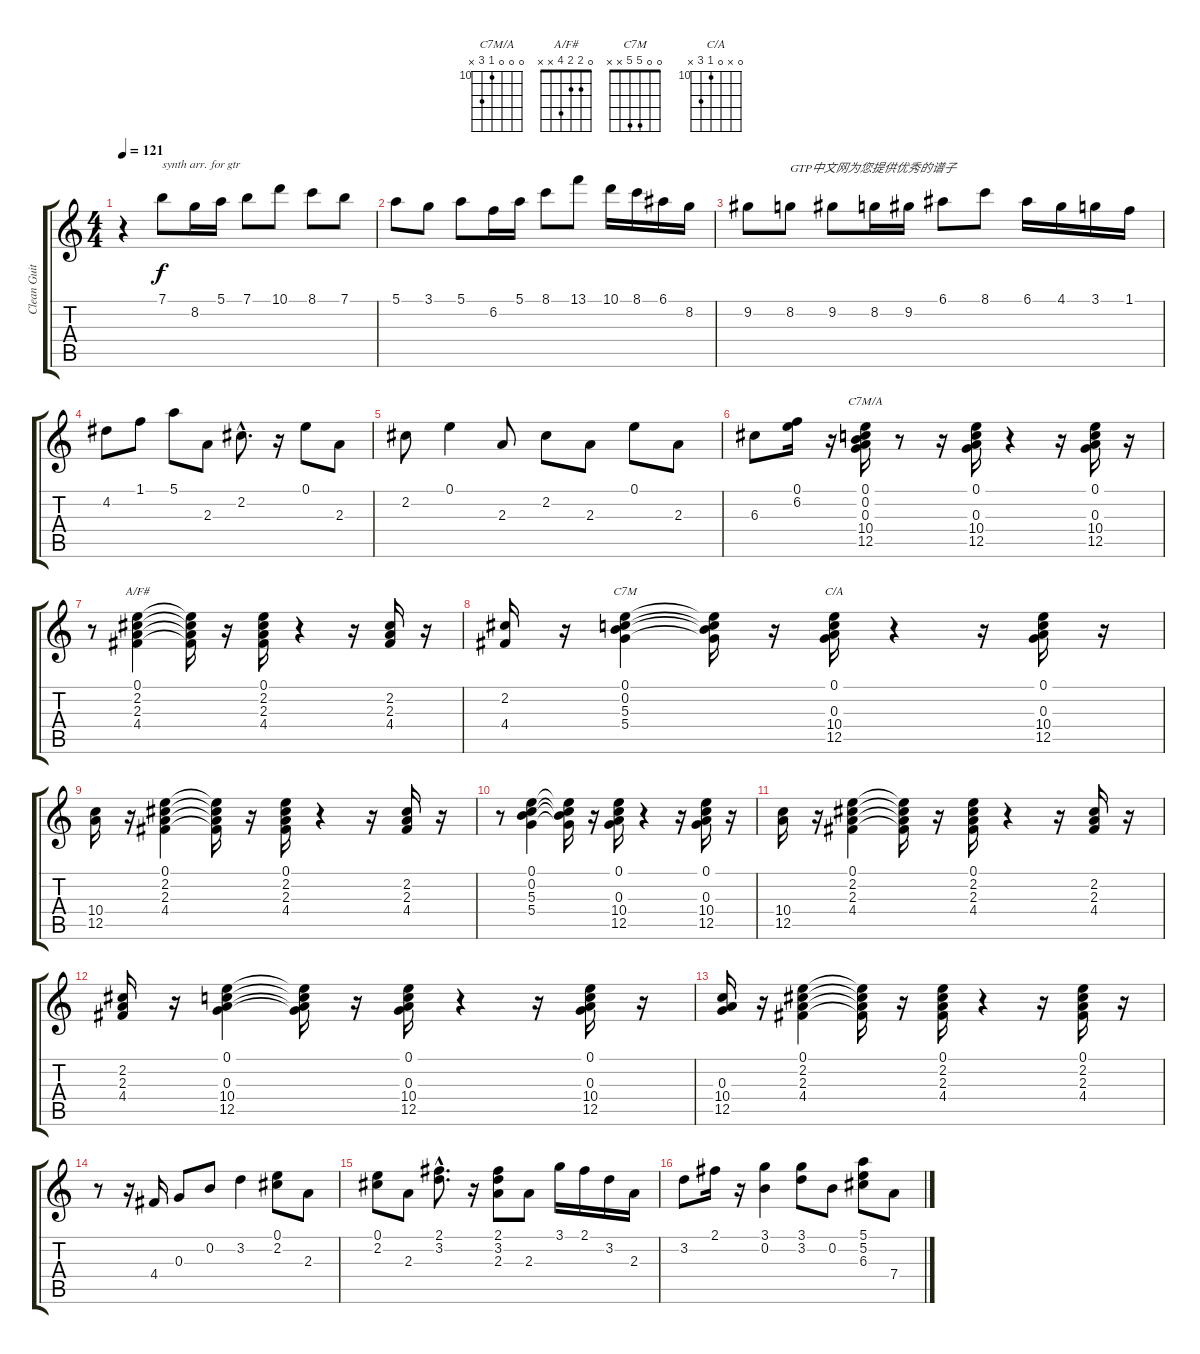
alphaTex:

\track ("Clean Guitar" "Clean Guit") {instrument electricguitarclean}
\staff {score tabs}
\tuning (E4 B3 G3 D3 A2 E2) {hide}
\chord ("C7M/A" 0 0 0 10 12 x) {firstfret 10}
\chord ("A/F#" 0 2 2 4 x x)
\chord ("C7M" 0 0 5 5 x x)
\chord ("C/A" 0 x 0 10 12 x) {firstfret 10}
\ts (4 4)
\tempo 121
\clef g2
\ks c
r.4{dy f instrument electricguitarclean} 7.1.8{txt "synth arr. for gtr"} 8.2.16 5.1.16 7.1.8 10.1.8 8.1.8 7.1.8 |
5.1.8 3.1.8 5.1.8 6.2.16 5.1.16 8.1.8 13.1.8 10.1.16 8.1.16 6.1.16 8.2.16 |
9.2.8 8.2.8{txt "GTP中文网为您提供优秀的谱子"} 9.2.8 8.2.16 9.2.16 6.1.8 8.1.8 6.1.16 4.1.16 3.1.16 1.1.16 |
4.2.8 1.1.8 5.1.8 2.3.8 2.2{hac}.8{d} r.16 0.1.8 2.3.8 |
2.2.8 0.1.4 2.3.8 2.2.8 2.3.8 0.1.8 2.3.8 |
6.3.8 (0.1 6.2).16 r.16 (0.1 0.2 0.3 10.4 12.5).16{ch "C7M/A"} r.8 r.16 (0.1 0.3 10.4 12.5).16 r.4 r.16 (0.1 0.3 10.4 12.5).16 r.16 |
r.8 (0.1 2.2 2.3 4.4).4{ch "A/F#"} (0.1{t} 2.2{t} 2.3{t} 4.4{t}).16 r.16 (0.1 2.2 2.3 4.4).16 r.4 r.16 (2.2 2.3 4.4).16 r.16 |
(2.2 4.4).16 r.16 (0.1 0.2 5.3 5.4).4{ch "C7M"} (0.1{t} 0.2{t} 5.3{t} 5.4{t}).16 r.16 (0.1 0.3 10.4 12.5).16{ch "C/A"} r.4 r.16 (0.1 0.3 10.4 12.5).16 r.16 |
(10.4 12.5).16 r.16 (0.1 2.2 2.3 4.4).4 (0.1{t} 2.2{t} 2.3{t} 4.4{t}).16 r.16 (0.1 2.2 2.3 4.4).16 r.4 r.16 (2.2 2.3 4.4).16 r.16 |
r.8 (0.1 0.2 5.3 5.4).4 (0.1{t} 0.2{t} 5.3{t} 5.4{t}).16 r.16 (0.1 0.3 10.4 12.5).16 r.4 r.16 (0.1 0.3 10.4 12.5).16 r.16 |
(10.4 12.5).16 r.16 (0.1 2.2 2.3 4.4).4 (0.1{t} 2.2{t} 2.3{t} 4.4{t}).16 r.16 (0.1 2.2 2.3 4.4).16 r.4 r.16 (2.2 2.3 4.4).16 r.16 |
(2.2 2.3 4.4).16 r.16 (0.1 0.3 10.4 12.5).4 (0.1{t} 0.3{t} 10.4{t} 12.5{t}).16 r.16 (0.1 0.3 10.4 12.5).16 r.4 r.16 (0.1 0.3 10.4 12.5).16 r.16 |
(0.3 10.4 12.5).16 r.16 (0.1 2.2 2.3 4.4).4 (0.1{t} 2.2{t} 2.3{t} 4.4{t}).16 r.16 (0.1 2.2 2.3 4.4).16 r.4 r.16 (0.1 2.2 2.3 4.4).16 r.16 |
r.8 r.16 4.4.16 0.3.8 0.2.8 3.2.4 (0.1 2.2).8 2.3.8 |
(0.1 2.2).8 2.3.8 (2.1{hac} 3.2{hac}).8{d} r.16 (2.1 3.2 2.3).8 2.3.8 3.1.16 2.1.16 3.2.16 2.3.16 |
3.2.8 2.1.16 r.16 (3.1 0.2).4 (3.1 3.2).8 0.2.8 (5.1 5.2 6.3).8 7.4.8
